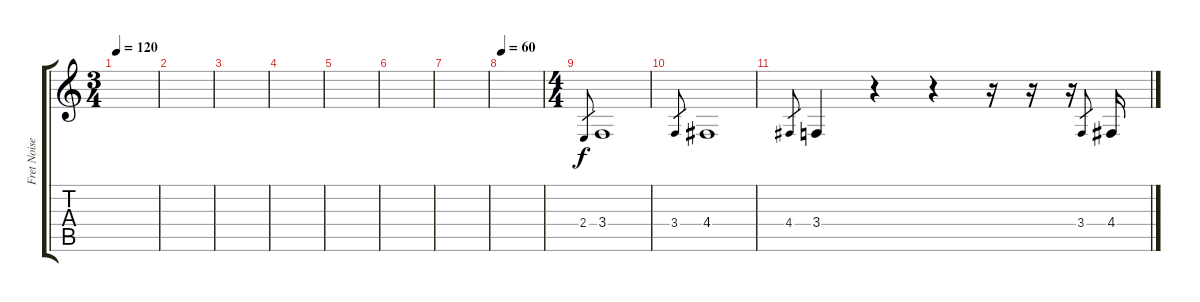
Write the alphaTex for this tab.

\track ("Fret Noise" "Fret Noise") {instrument guitarfretnoise}
\staff {score tabs}
\tuning (E4 B3 G3 D3 A2 E2) {hide}
\ts (3 4)
\tempo 120
\clef g2
\ks c
|
|
|
|
|
|
|
\tempo 60
|
\ts (4 4)
2.4.8{gr} 3.4.1 |
3.4.8{gr} 4.4.1 |
4.4.8{gr} 3.4.4 r.4 r.4 r.16 r.16 r.16 3.4.8{gr} 4.4.16
